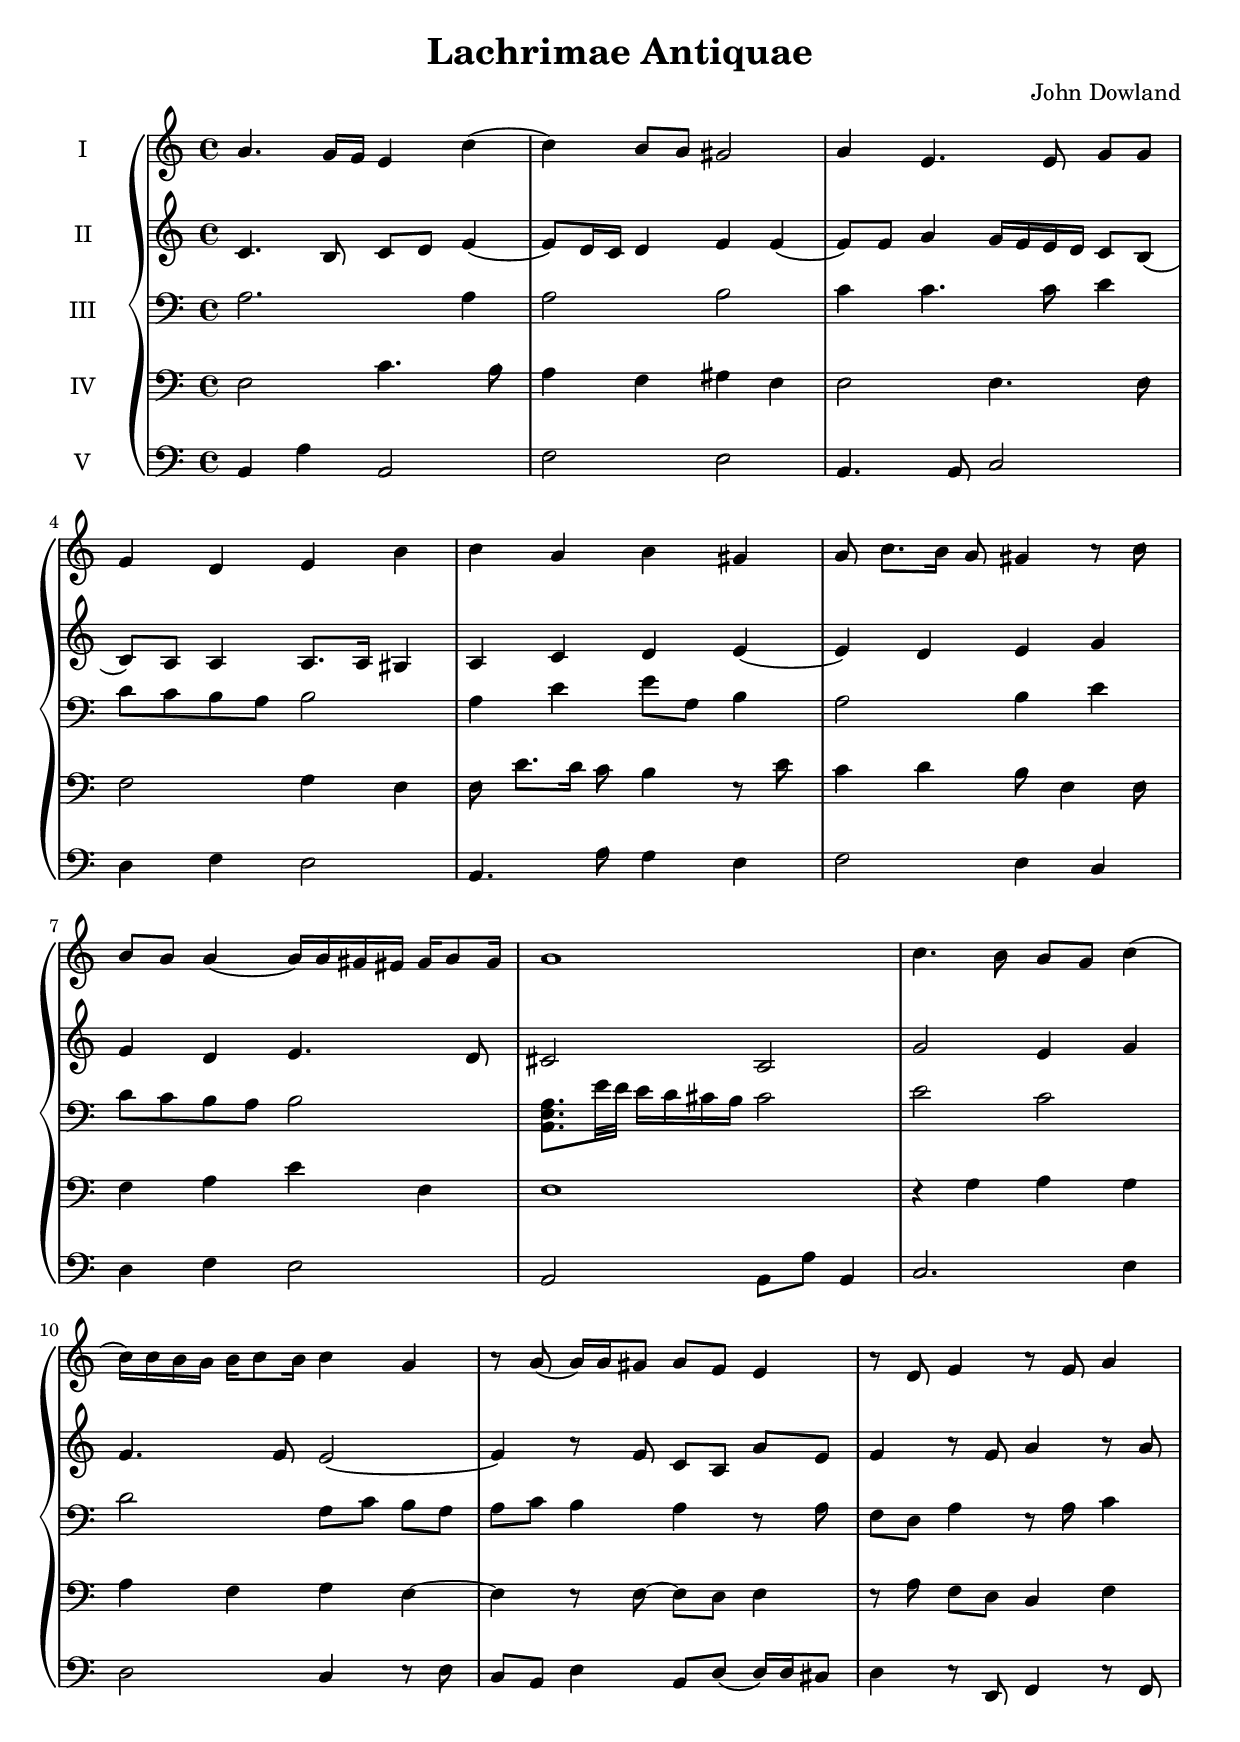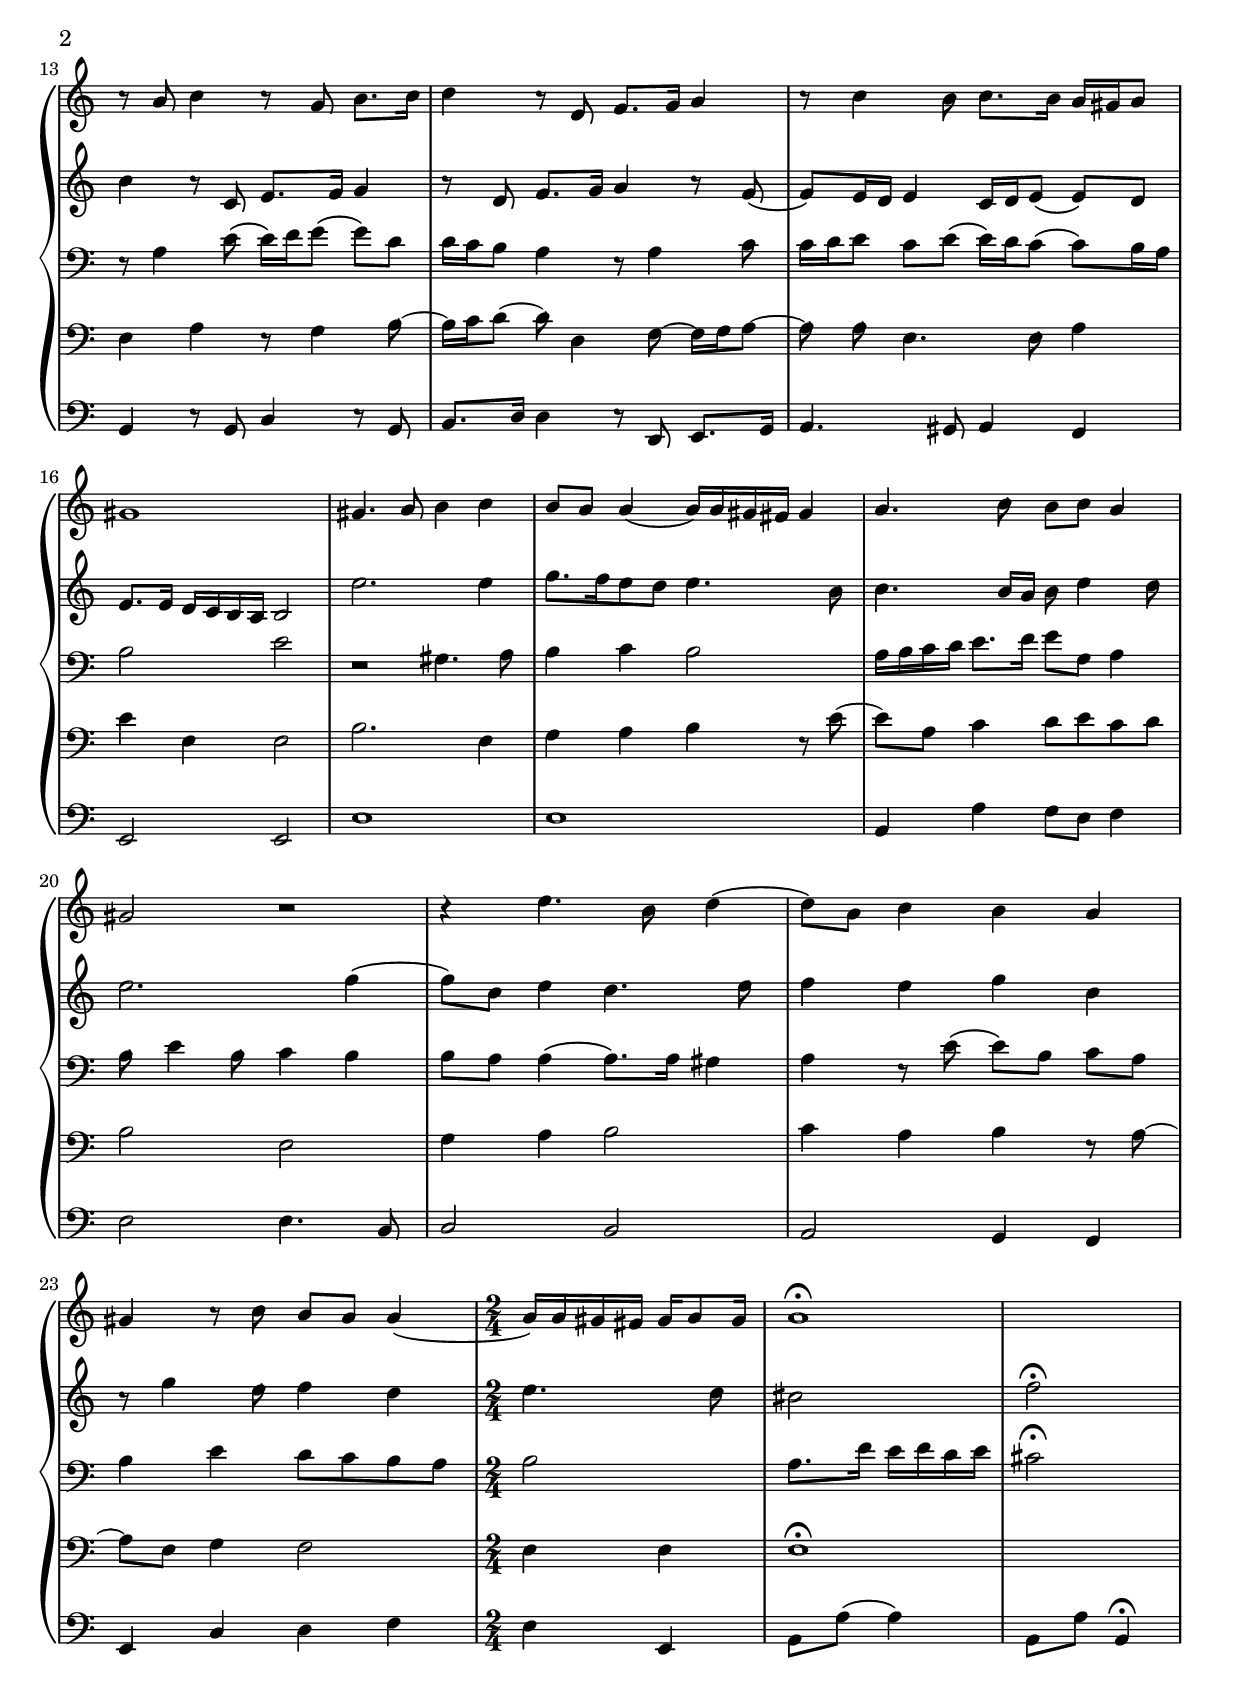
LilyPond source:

%============================================= 
%          April 29, 2010, stucke fur 5 violoncelli
% l'en manque un!
%=============================================

\version "2.12.3"

#(set-default-paper-size "a4")

\header {
	title = "Lachrimae Antiquae"
	composer = "John Dowland"
}

ici = \relative c {
	\clef bass
	\key c \major
	\time 4/4

	\set Staff.midiInstrument = "cello"

	e2 c'4. b8 | %1
	a4 f gis e | %2
	e2 e4. e8 | %3
	f2 g4 e | %4
	e8 e'8.[ d16] c8 b4 r8 e | %5
	c4 d b8 e,4 e8 | %6
	f4 a e' e, | %7
	e1 \bar "|" | %8
	r4 g a g | %9
	a f g e ~ | %10
	e r8 e ~ e[ d] e4 | %11
	r8 a f[ d] c4 f | %12
	e a r8 g4 b8 ~ | %13
	b16[ c d8]( d) d,4 f8 ~ f16[ g a8] ~ | %14
\autoBeamOff
	a a e4. e8 a4 | %15
\autoBeamOn
	e' e, e2 | %16
	b'2. e,4 | %17
	g a b r8 e( | %18
	e)[ a,] c4 d8[ e c d] | %19
	b2 e, | %20
	g4 a b2 | %21
	c4 a b r8 a ~ | %22
	a[ e] g4 f2 | %23
	\time 2/4
	e4 e | %24
	e1\fermata \bar "|" \bar "|" 
}

basse = \relative c {
	\clef bass
	\key c \major
	\time 4/4

	\set Staff.midiInstrument = "cello"
	a4 a' a,2 | %1
	f' e | %2
	a,4. a8 c2 | %3
	d4 f e2 | %4
	a,4. a'8 g4 e | %5
	f2 e4 c | %6
	d f e2 | %7
	a, a8[ a'] a,4 | %8
	c2. e4 | %9
	d2 c4 r8 e | %10
	c[ a] e'4 a,8[ d\(] d16[\) d cis8] | %11
	d4 r8 d,8 f4 r8 f | %12
	g4 r8 g c4 r8 g | %13
	b8.[ d16] d4 r8 d, e8.[ g16] | %14
	a4. gis8 a4 f | %15
	e2 e | %16
	e'1 | %17
	e | %18
	a,4 a' g8[ e] f4 | %19
	e2 e4. b8 | %20
	c2 b | %21
	a g4 f | %22
	e c' d f | %23
	e e, | %24	
	a8[ a'\(] a4\) a,8[ a'] a,4\fermata \bar "|" \bar "|"
}

haute = \relative c' {
	\clef bass
	\key c \major
	\time 4/4

	\set Staff.midiInstrument = "cello"
	a2. a4 | %1
	a2 b | %2
	c4 c4. c8 e4 | %3
	d8[ c b a] b2 | %4
	a4 e' g8[ g,] b4 | %5
	a2 b4 e | %6
	d8[ c b a] b2 | %7
	<<a8. e8. a,8.>> g''32 f e16[ d cis b] cis2 | %8
	e c | %9
	d g,8[ c] b[ g] | %10
	a[ c] b4 a r8 a | %11
	f[ d] a'4 r8 a c4 | %12
	r8 a4 e'8\( e16\)[ f g8\(] g\)[ d] | %13
	d16[ c b8] a4 r8 a4 c8 | %14
	c16[ d e8] c[ e\(] e16\)[ d c8\(] c\)[ b16 a] | %15
	b2 e | %16
	r2 gis,4. a8 | %17
	b4 c b2 | %18
	a16[ b c d] e8.[ f16] g8[ g,] a4 | %19
	b8 e4 b8 c4 b | %20
	b8[ a] a4\( a8.\)[ a16] gis4 | %21
	a4 r8 e'8\( e\)[ b] c[ a] | %22
	b4 e d8[ c b a] | %23
	b2 | %24
	a8.[ f'16] e16[ f d e] cis2\fermata \bar "|" \bar "|"
}

soprano = \relative c'' {
	\set Staff.midiInstrument = "cello"

	\clef treble
	\key c \major
	\time 4/4
	a4. g16[ f] e4 c'\( | %1
	c\) b8[ a] gis2 | %2
	a4 e4. e8 g8[ g] | %3
	f4 d e b' | %4
	c a b gis | %5
	a8 c8.[ b16] a8 gis4 r8 c8 | %6
	b8[ a] a4\( a16[\) a gis fis] gis[ a8 gis16] | %7
	a1 \bar "|" \bar "|" | %8
	c4. b8 a[ g] c4\( | %9
	c16[\) c b a] b[ c8 b16] c4 g | %10
	r8 a\( a16[\) a gis8] a[ f] e4 | %11
	r8 d f4 r8 f a4 | %12
	r8 a c4 r8 g b8.[ c16] | %13
	d4 r8 d,8 f8.[ g16] a4 | %14
	r8 c4 b8 c8.[ b16] a[ gis a8] | %15
	gis1 \bar "|" \bar "|" | %16
	gis4. a8 b4 c | %17
	b8[ a] a4\( a16[\) a gis fis] gis4 | %18
	a4. c8 b[ c] a4 | %19
	gis2 r | %20
	r4 e'4. b8 d4\( | %21
	d8[\) a] c4 b a | %22
	gis r8 c b[ a] a4\( | %23
% mais pourquoi pas du tcl avec quelques patterns randomisees? (:>
	\time 2/4
	a16[\) a gis fis] gis[ a8 gis16] | %24
	a1\fermata \bar "|" \bar "|"
}

alto = \relative c' {
	\set Staff.midiInstrument = "cello"

	\clef treble
	\key c \major
	\time 4/4
	c4. b8 c[ d] f4\( | %1
	f8\)[ d16 c] d4 f f\( | %2
	f8\) f a4 g16[ f e d] c8[ b\(] | %3
	b\)[ a] a4 a8.[ a16] gis4 | %4
	a4 c d e\( | %5
	e\) d e g | %6
	f d e4. d8 | %7
	cis2 a | %8
	g' e4 g | %9
	f4. f8 e2\( | %10
	f4\) r8 f c[ a] a'[ e] | %11
	f4 r8 f8 a4 r8 a | %12
	c4 r8 c,8 e8.[ f16] g4 | %13
	r8 d f8.[ g16] a4 r8 f\( | %14
	f8\)[ e16 d] e4 c16[ d e8\(] e\)[ d] | %15
	e8.[ e16] d[ c b a] b2 | %16
	e'2. e4 | %17
	g8.[ f16 e8 d] e4. b8 | %18
	c4. b16[ a] b8 e4 d8 | %19
	e2. g4\( | %20
	g8\)[ c,] e4 d4. e8 | %21
	f4 e g c, | %22
	r8 g'4 e8 f4 d | %23
	\time 2/4
	e4. d8 | %24
	cis2 f\fermata \bar "|" \bar "|"
}

\score {
	\new GrandStaff \with {
%		fontSize = #+1
		\override StaffSymbol #'staff-space = #(magstep -4)
	} <<
		\new Staff = upper { 
			\set Staff.instrumentName = #"I"
			\soprano
		}
		\new Staff = upper {
			\set Staff.instrumentName = #"II"
			\alto
		}
		\new Staff = upper {
			\set Staff.instrumentName = #"III"
			\haute
		}
		\new Staff = lower {
			\set Staff.instrumentName = #"IV"
			\ici
		}
		\new Staff = lower {
			\set Staff.instrumentName = #"V"
			\basse
		}
	>>
	\layout {
		\context {
			\GrandStaff
		}
	}
	\midi {
		% hum... ca a pas l'air d'etre pris en compte...
    	tempoWholesPerMinute = #(ly:make-moment 120 4)
	}
}

